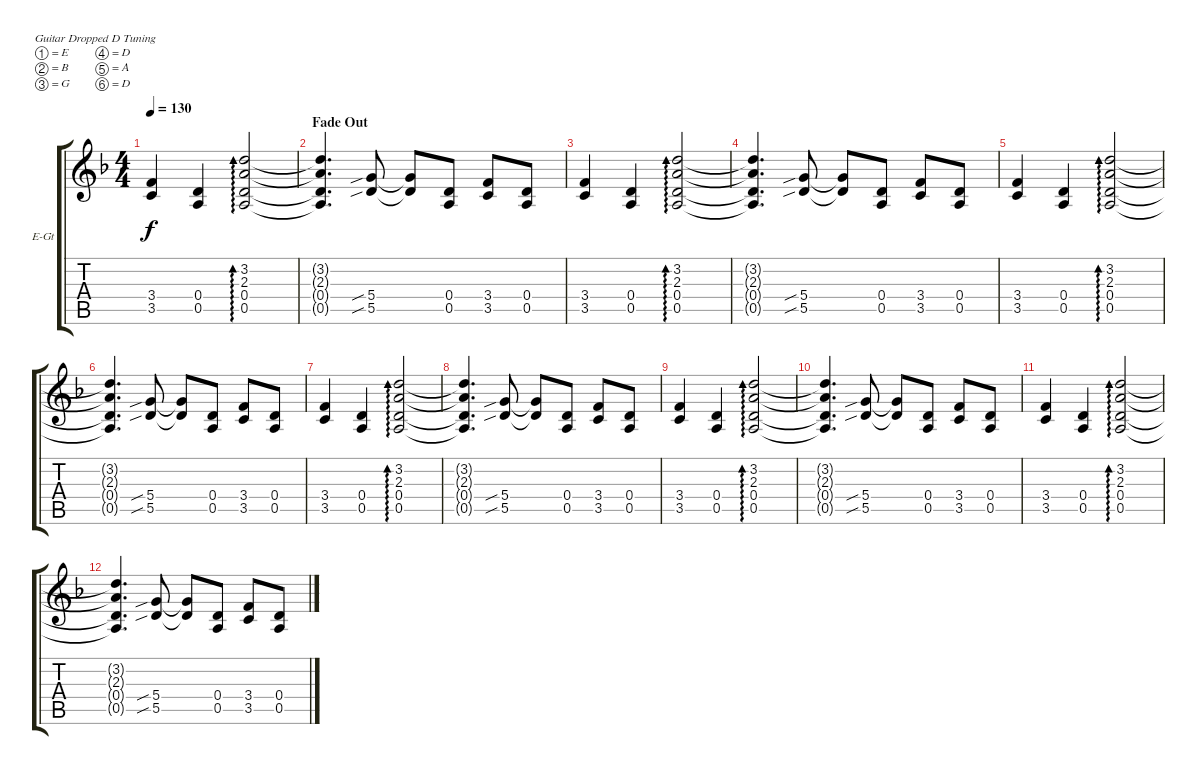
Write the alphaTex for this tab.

\defaultSystemsLayout 4
\bracketExtendMode groupsimilarinstruments
\firstSystemTrackNameOrientation horizontal
\otherSystemsTrackNameOrientation horizontal
\track ("Guitar 1 Overdrive" "E-Gt") {instrument electricguitarclean}
\staff {score tabs}
\tuning (E4 B3 G3 D3 A2 D2)
\ts (4 4)
\tempo 130
\clef g2
\ks dminor
(3.4 3.5).4{dy f} (0.5 0.4).4 (0.5 0.4 2.3 3.2).2{ad 0} |
\section ("" "Fade Out")
(0.5{t} 0.4{t} 2.3{t} 3.2{t}).4{d} (5.4{sib} 5.5{sib}).8 (5.5{t} 5.4{t}).8 (0.5 0.4).8 (3.4 3.5).8 (0.5 0.4).8 |
(3.4 3.5).4 (0.5 0.4).4 (0.5 0.4 2.3 3.2).2{ad 0} |
(0.5{t} 0.4{t} 2.3{t} 3.2{t}).4{d} (5.4{sib} 5.5{sib}).8 (5.5{t} 5.4{t}).8 (0.5 0.4).8 (3.4 3.5).8 (0.5 0.4).8 |
(3.4 3.5).4 (0.5 0.4).4 (0.5 0.4 2.3 3.2).2{ad 0} |
(0.5{t} 0.4{t} 2.3{t} 3.2{t}).4{d} (5.4{sib} 5.5{sib}).8 (5.5{t} 5.4{t}).8 (0.5 0.4).8 (3.4 3.5).8 (0.5 0.4).8 |
(3.4 3.5).4 (0.5 0.4).4 (0.5 0.4 2.3 3.2).2{ad 0} |
(0.5{t} 0.4{t} 2.3{t} 3.2{t}).4{d} (5.4{sib} 5.5{sib}).8 (5.5{t} 5.4{t}).8 (0.5 0.4).8 (3.4 3.5).8 (0.5 0.4).8 |
(3.4 3.5).4 (0.5 0.4).4 (0.5 0.4 2.3 3.2).2{ad 0} |
(0.5{t} 0.4{t} 2.3{t} 3.2{t}).4{d} (5.4{sib} 5.5{sib}).8 (5.5{t} 5.4{t}).8 (0.5 0.4).8 (3.4 3.5).8 (0.5 0.4).8 |
(3.4 3.5).4 (0.5 0.4).4 (0.5 0.4 2.3 3.2).2{ad 0} |
(0.5{t} 0.4{t} 2.3{t} 3.2{t}).4{d} (5.4{sib} 5.5{sib}).8 (5.5{t} 5.4{t}).8 (0.5 0.4).8 (3.4 3.5).8 (0.5 0.4).8
